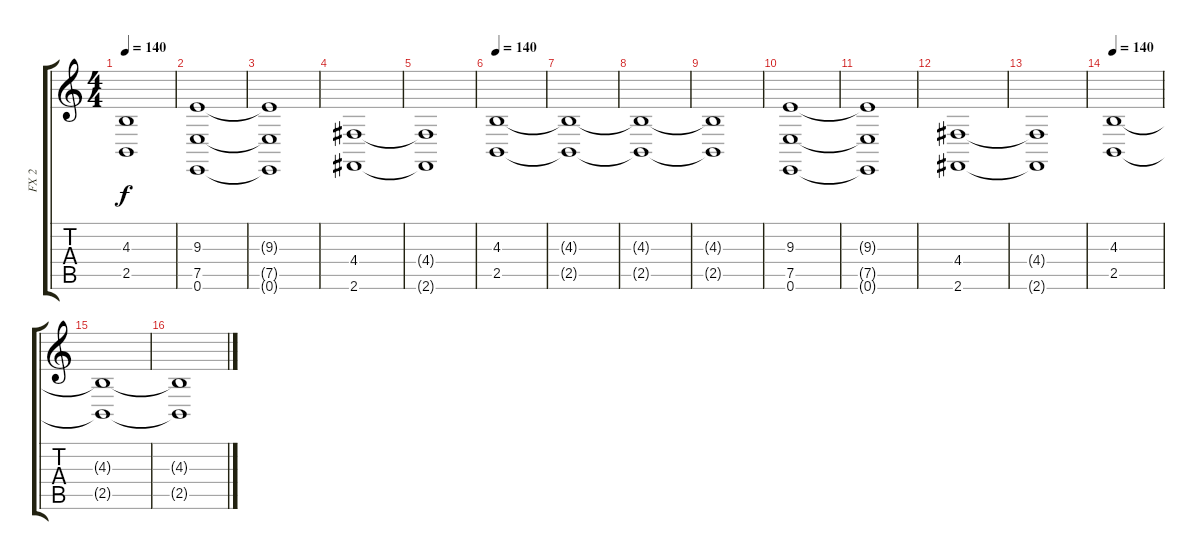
\track ("FX 2" "FX 2") {instrument fx2soundtrack}
\staff {score tabs}
\tuning (E4 B3 G3 D3 A2 E2) {hide}
\ts (4 4)
\tempo 140
\clef g2
\ks c
(4.3{t} 2.5{t}).1{dy f} |
(9.3 7.5 0.6).1 |
(9.3{t} 7.5{t} 0.6{t}).1 |
(4.4 2.6).1 |
(4.4{t} 2.6{t}).1 |
\tempo 140
(4.3 2.5).1 |
(4.3{t} 2.5{t}).1 |
(4.3{t} 2.5{t}).1 |
(4.3{t} 2.5{t}).1 |
(9.3 7.5 0.6).1 |
(9.3{t} 7.5{t} 0.6{t}).1 |
(4.4 2.6).1 |
(4.4{t} 2.6{t}).1 |
\tempo 140
(4.3 2.5).1 |
(4.3{t} 2.5{t}).1 |
(4.3{t} 2.5{t}).1
